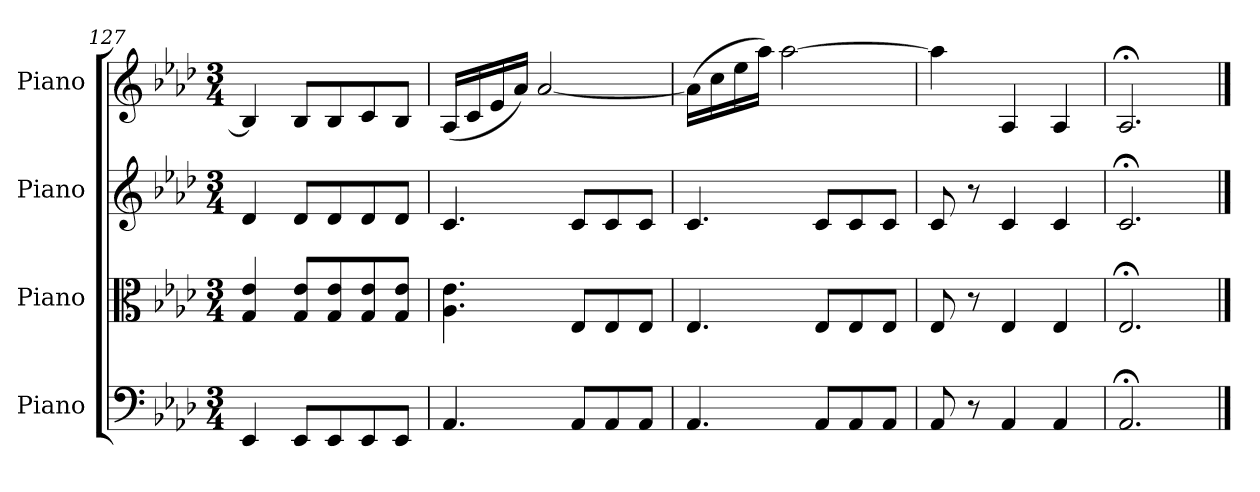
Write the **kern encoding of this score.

**kern	**kern	**kern	**kern
*part4	*part3	*part2	*part1
*staff4	*staff3	*staff2	*staff1
*I"Piano	*I"Piano	*I"Piano	*I"Piano
*I'Pno	*I'Pno	*I'Pno	*I'Pno
*clefF4	*clefC3	*clefG2	*clefG2
*k[b-e-a-d-]	*k[b-e-a-d-]	*k[b-e-a-d-]	*k[b-e-a-d-]
*M3/4	*M3/4	*M3/4	*M3/4
=127	=127	=127	=127
4EE-/	4G/ 4e-/	4d-/	4B-/]
8EE-/L	8G/ 8e-/L	8d-/L	8B-/L
8EE-/	8G/ 8e-/	8d-/	8B-/
8EE-/	8G/ 8e-/	8d-/	8c/
8EE-/J	8G/ 8e-/J	8d-/J	8B-/J
!!LO:PB:g=z
=128	=128	=128	=128
4.AA-/	4.A-\ 4.e-\	4.c/	(16A-/LL
.	.	.	16c/
.	.	.	16e-/
.	.	.	16a-/JJ)
.	.	.	[2a-/
8AA-/L	8E-/L	8c/L	.
8AA-/	8E-/	8c/	.
8AA-/J	8E-/J	8c/J	.
=129	=129	=129	=129
4.AA-/	4.E-/	4.c/	(>16a-\LL]
.	.	.	16cc\
.	.	.	16ee-\
.	.	.	16aa-\JJ)
.	.	.	[2aa-\
8AA-/L	8E-/L	8c/L	.
8AA-/	8E-/	8c/	.
8AA-/J	8E-/J	8c/J	.
=130	=130	=130	=130
8AA-/	8E-/	8c/	4aa-\]
8r	8r	8r	.
4AA-/	4E-/	4c/	4A-/
4AA-/	4E-/	4c/	4A-/
=131	=131	=131	=131
2.AA-;</	2.E-;</	2.c;</	2.A-;</
==	==	==	==
*-	*-	*-	*-
